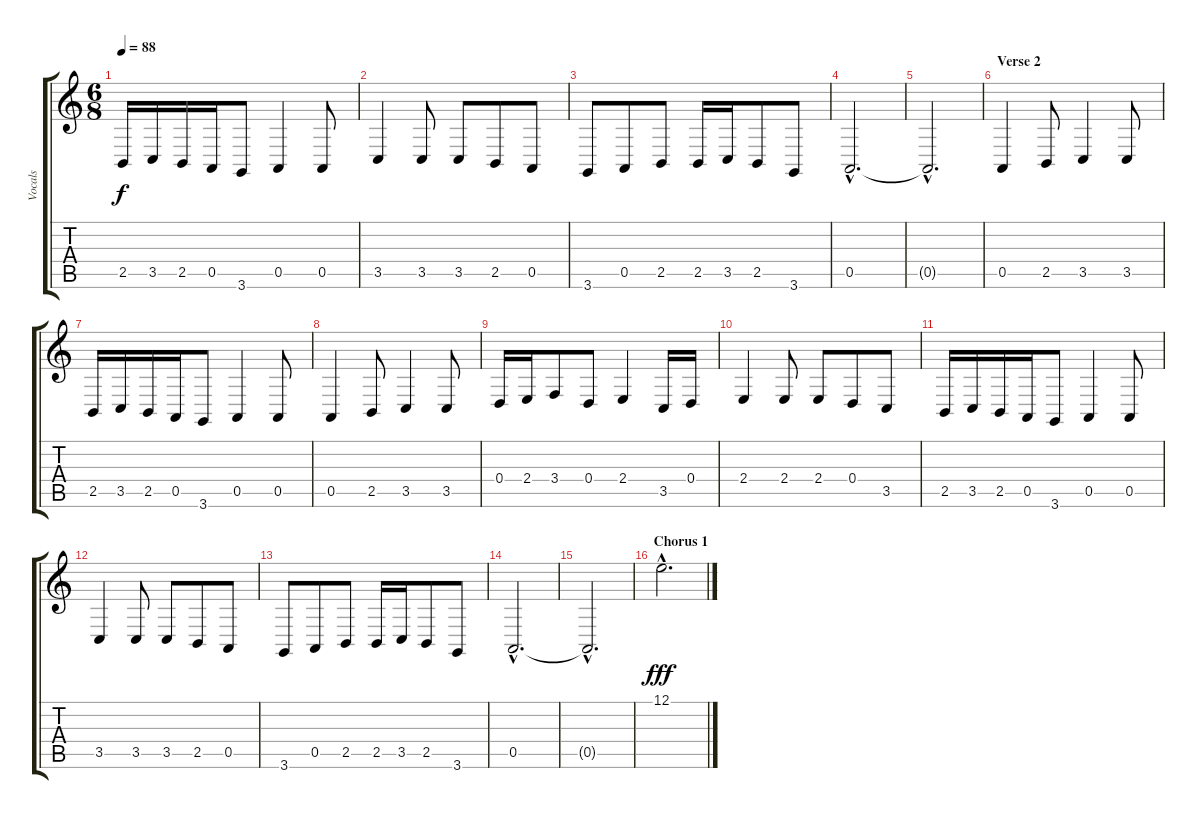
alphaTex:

\track ("Vocals" "Vocals") {instrument clarinet}
\staff {score tabs}
\tuning (E4 B3 G3 D3 A2 E2) {hide}
\ts (6 8)
\tempo 88
\clef g2
\ks c
2.5.16{dy f} 3.5.16 2.5.16 0.5.16 3.6.8 0.5.4 0.5.8 |
3.5.4 3.5.8 3.5.8 2.5.8 0.5.8 |
3.6.8 0.5.8 2.5.8 2.5.16 3.5.16 2.5.8 3.6.8 |
0.5{hac}.2{d} |
0.5{hac t}.2{d} |
\section ("" "Verse 2")
0.5.4 2.5.8 3.5.4 3.5.8 |
2.5.16 3.5.16 2.5.16 0.5.16 3.6.8 0.5.4 0.5.8 |
0.5.4 2.5.8 3.5.4 3.5.8 |
0.4.16 2.4.16 3.4.8 0.4.8 2.4.4 3.5.16 0.4.16 |
2.4.4 2.4.8 2.4.8 0.4.8 3.5.8 |
2.5.16 3.5.16 2.5.16 0.5.16 3.6.8 0.5.4 0.5.8 |
3.5.4 3.5.8 3.5.8 2.5.8 0.5.8 |
3.6.8 0.5.8 2.5.8 2.5.16 3.5.16 2.5.8 3.6.8 |
0.5{hac}.2{d} |
0.5{hac t}.2{d} |
\section ("" "Chorus 1")
12.1{hac}.2{d dy fff}
